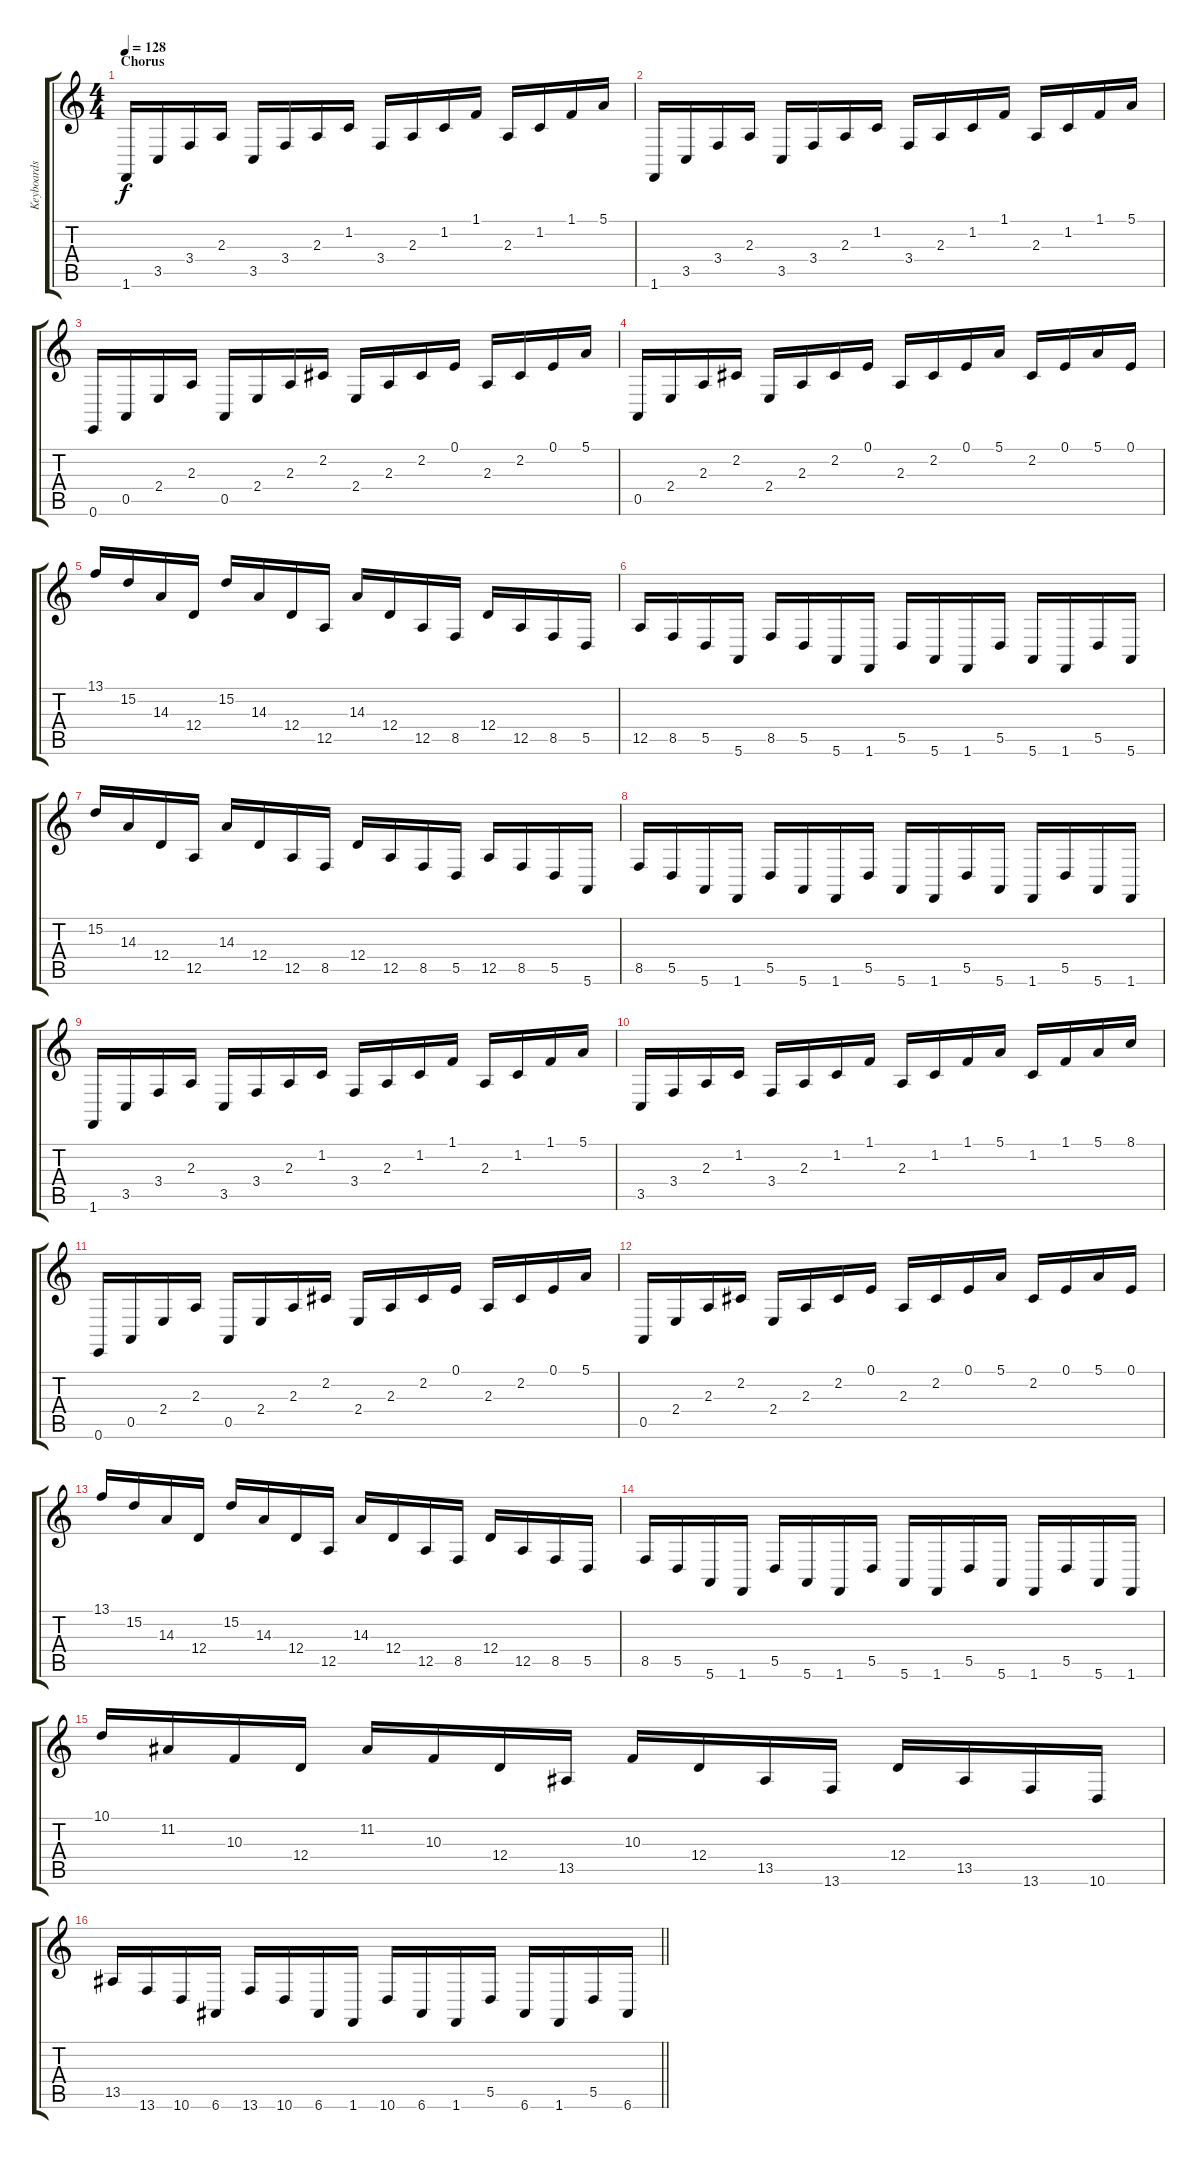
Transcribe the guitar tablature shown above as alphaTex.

\track ("Keyboards" "Keyboards") {instrument lead2sawtooth}
\staff {score tabs}
\tuning (E4 B3 G3 D3 A2 E2) {hide}
\ts (4 4)
\section ("" "Chorus")
\tempo 128
\clef g2
\ks c
1.6.16{dy f} 3.5.16 3.4.16 2.3.16 3.5.16 3.4.16 2.3.16 1.2.16 3.4.16 2.3.16 1.2.16 1.1.16 2.3.16 1.2.16 1.1.16 5.1.16 |
1.6.16 3.5.16 3.4.16 2.3.16 3.5.16 3.4.16 2.3.16 1.2.16 3.4.16 2.3.16 1.2.16 1.1.16 2.3.16 1.2.16 1.1.16 5.1.16 |
0.6.16 0.5.16 2.4.16 2.3.16 0.5.16 2.4.16 2.3.16 2.2.16 2.4.16 2.3.16 2.2.16 0.1.16 2.3.16 2.2.16 0.1.16 5.1.16 |
0.5.16 2.4.16 2.3.16 2.2.16 2.4.16 2.3.16 2.2.16 0.1.16 2.3.16 2.2.16 0.1.16 5.1.16 2.2.16 0.1.16 5.1.16 0.1.16 |
13.1.16 15.2.16 14.3.16 12.4.16 15.2.16 14.3.16 12.4.16 12.5.16 14.3.16 12.4.16 12.5.16 8.5.16 12.4.16 12.5.16 8.5.16 5.5.16 |
12.5.16 8.5.16 5.5.16 5.6.16 8.5.16 5.5.16 5.6.16 1.6.16 5.5.16 5.6.16 1.6.16 5.5.16 5.6.16 1.6.16 5.5.16 5.6.16 |
15.2.16 14.3.16 12.4.16 12.5.16 14.3.16 12.4.16 12.5.16 8.5.16 12.4.16 12.5.16 8.5.16 5.5.16 12.5.16 8.5.16 5.5.16 5.6.16 |
8.5.16 5.5.16 5.6.16 1.6.16 5.5.16 5.6.16 1.6.16 5.5.16 5.6.16 1.6.16 5.5.16 5.6.16 1.6.16 5.5.16 5.6.16 1.6.16 |
1.6.16 3.5.16 3.4.16 2.3.16 3.5.16 3.4.16 2.3.16 1.2.16 3.4.16 2.3.16 1.2.16 1.1.16 2.3.16 1.2.16 1.1.16 5.1.16 |
3.5.16 3.4.16 2.3.16 1.2.16 3.4.16 2.3.16 1.2.16 1.1.16 2.3.16 1.2.16 1.1.16 5.1.16 1.2.16 1.1.16 5.1.16 8.1.16 |
0.6.16 0.5.16 2.4.16 2.3.16 0.5.16 2.4.16 2.3.16 2.2.16 2.4.16 2.3.16 2.2.16 0.1.16 2.3.16 2.2.16 0.1.16 5.1.16 |
0.5.16 2.4.16 2.3.16 2.2.16 2.4.16 2.3.16 2.2.16 0.1.16 2.3.16 2.2.16 0.1.16 5.1.16 2.2.16 0.1.16 5.1.16 0.1.16 |
13.1.16 15.2.16 14.3.16 12.4.16 15.2.16 14.3.16 12.4.16 12.5.16 14.3.16 12.4.16 12.5.16 8.5.16 12.4.16 12.5.16 8.5.16 5.5.16 |
8.5.16 5.5.16 5.6.16 1.6.16 5.5.16 5.6.16 1.6.16 5.5.16 5.6.16 1.6.16 5.5.16 5.6.16 1.6.16 5.5.16 5.6.16 1.6.16 |
10.1.16 11.2.16 10.3.16 12.4.16 11.2.16 10.3.16 12.4.16 13.5.16 10.3.16 12.4.16 13.5.16 13.6.16 12.4.16 13.5.16 13.6.16 10.6.16 |
\barLineRight lightlight
13.5.16 13.6.16 10.6.16 6.6.16 13.6.16 10.6.16 6.6.16 1.6.16 10.6.16 6.6.16 1.6.16 5.5.16 6.6.16 1.6.16 5.5.16 6.6.16
